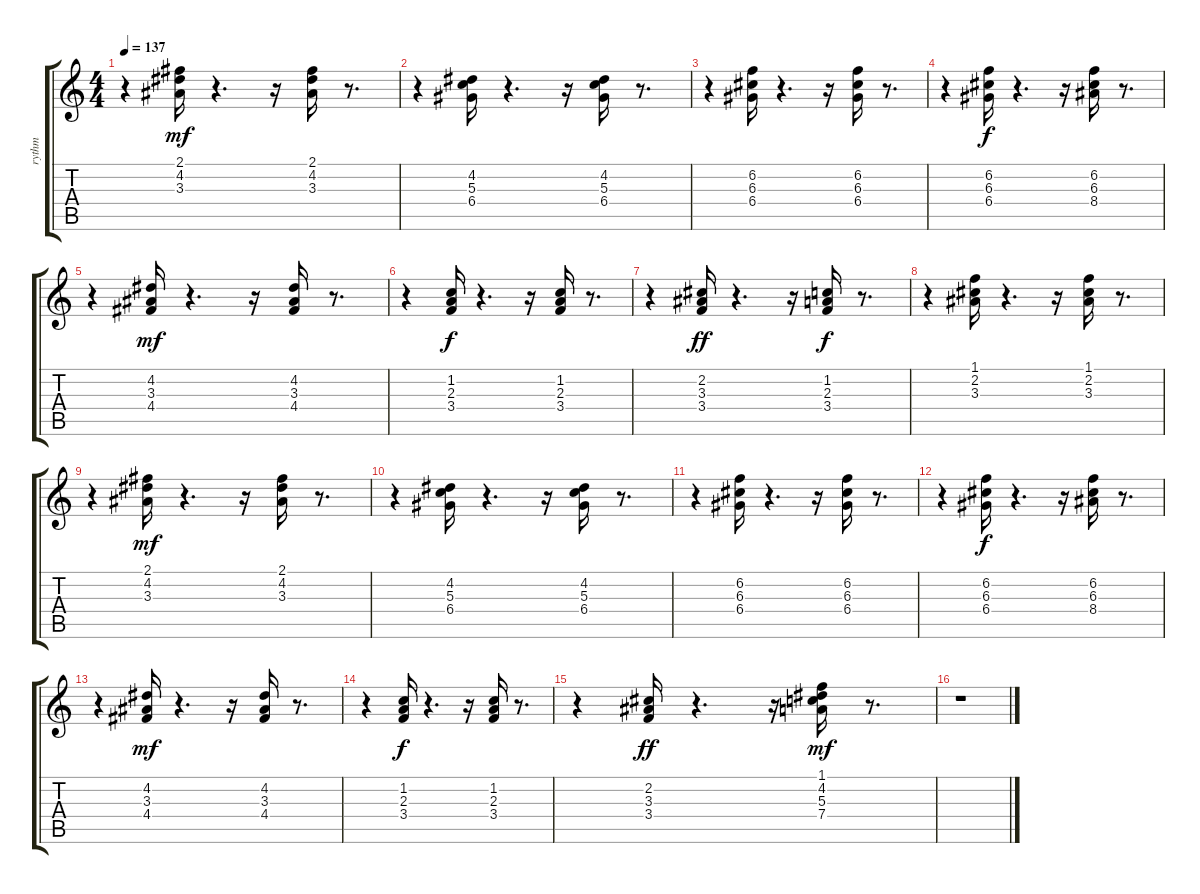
\track ("rythm" "rythm") {instrument acousticguitarsteel}
\staff {score tabs}
\tuning (E4 B3 G3 D3 A2 E2) {hide}
\ts (4 4)
\tempo 137
\clef g2
\ks c
r.4{dy f} (2.1 4.2 3.3).16{dy mf} r.4{d} r.16 (2.1 4.2 3.3).16 r.8{d} |
r.4 (4.2 5.3 6.4).16 r.4{d} r.16 (4.2 5.3 6.4).16 r.8{d} |
r.4 (6.2 6.3 6.4).16 r.4{d} r.16 (6.2 6.3 6.4).16 r.8{d} |
r.4 (6.2 6.3 6.4).16{dy f} r.4{d} r.16 (6.2 6.3 8.4).16 r.8{d} |
r.4 (4.2 3.3 4.4).16{dy mf} r.4{d} r.16 (4.2 3.3 4.4).16 r.8{d} |
r.4 (1.2 2.3 3.4).16{dy f} r.4{d} r.16 (1.2 2.3 3.4).16 r.8{d} |
r.4 (2.2 3.3 3.4).16{dy ff} r.4{d} r.16 (1.2 2.3 3.4).16{dy f} r.8{d} |
r.4 (1.1 2.2 3.3).16 r.4{d} r.16 (1.1 2.2 3.3).16 r.8{d} |
r.4 (2.1 4.2 3.3).16{dy mf} r.4{d} r.16 (2.1 4.2 3.3).16 r.8{d} |
r.4 (4.2 5.3 6.4).16 r.4{d} r.16 (4.2 5.3 6.4).16 r.8{d} |
r.4 (6.2 6.3 6.4).16 r.4{d} r.16 (6.2 6.3 6.4).16 r.8{d} |
r.4 (6.2 6.3 6.4).16{dy f} r.4{d} r.16 (6.2 6.3 8.4).16 r.8{d} |
r.4 (4.2 3.3 4.4).16{dy mf} r.4{d} r.16 (4.2 3.3 4.4).16 r.8{d} |
r.4 (1.2 2.3 3.4).16{dy f} r.4{d} r.16 (1.2 2.3 3.4).16 r.8{d} |
r.4 (2.2 3.3 3.4).16{dy ff} r.4{d} r.16 (1.1 4.2 5.3 7.4).16{dy mf} r.8{d} |
r.1
